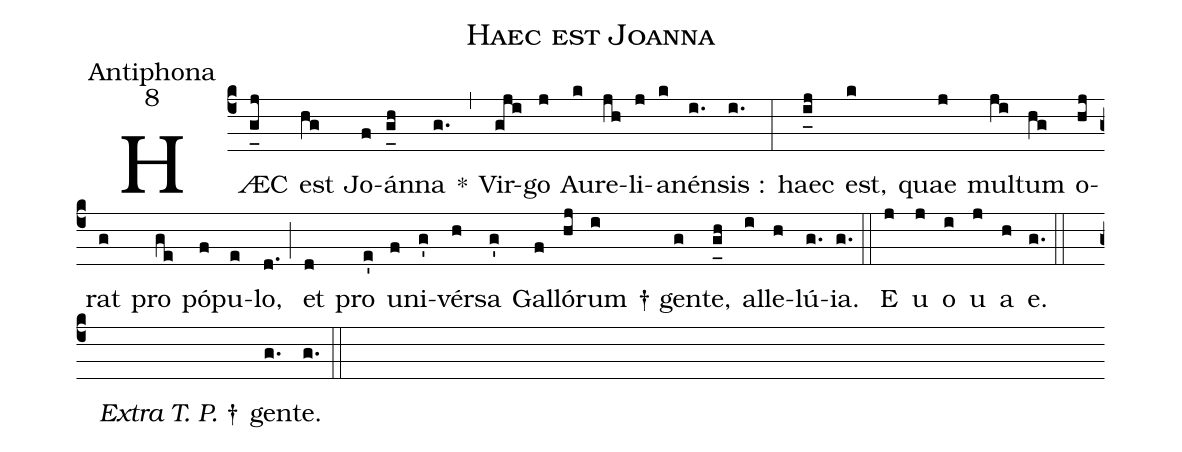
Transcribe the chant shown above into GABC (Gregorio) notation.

name:Haec est Joanna;
office-part:Antiphona;
mode:8;
%%
(c4) HÆC(g_[uh:l]j) est(hg) Jo(f)án(g_[uh:l]h)na(g.) *(,) Vir(gji)go(j) Au(k)re(jh)li(j)a(k)nén(i.)sis :(i.) (:) haec(i_[uh:l]j) est,(k) quae(j) mul(ji)tum(hg) o(hj)rat(g) pro(ge) pó(f)pu(e)lo,(d.) (;) et(d) pro(e') u(f)ni(g')vér(h)sa(g') Gal(f)ló(hj)rum(i) † gen(g)te,(g_[uh:l]h) al(i)le(h)lú(g.){ia}.(g.) (::) <eu>E(j) u(j) o(i) u(j) a(h) e.</eu>(g.) (::) ()<i>Extra T. P.</i> †() gen(g.)te.(g.) (::)
